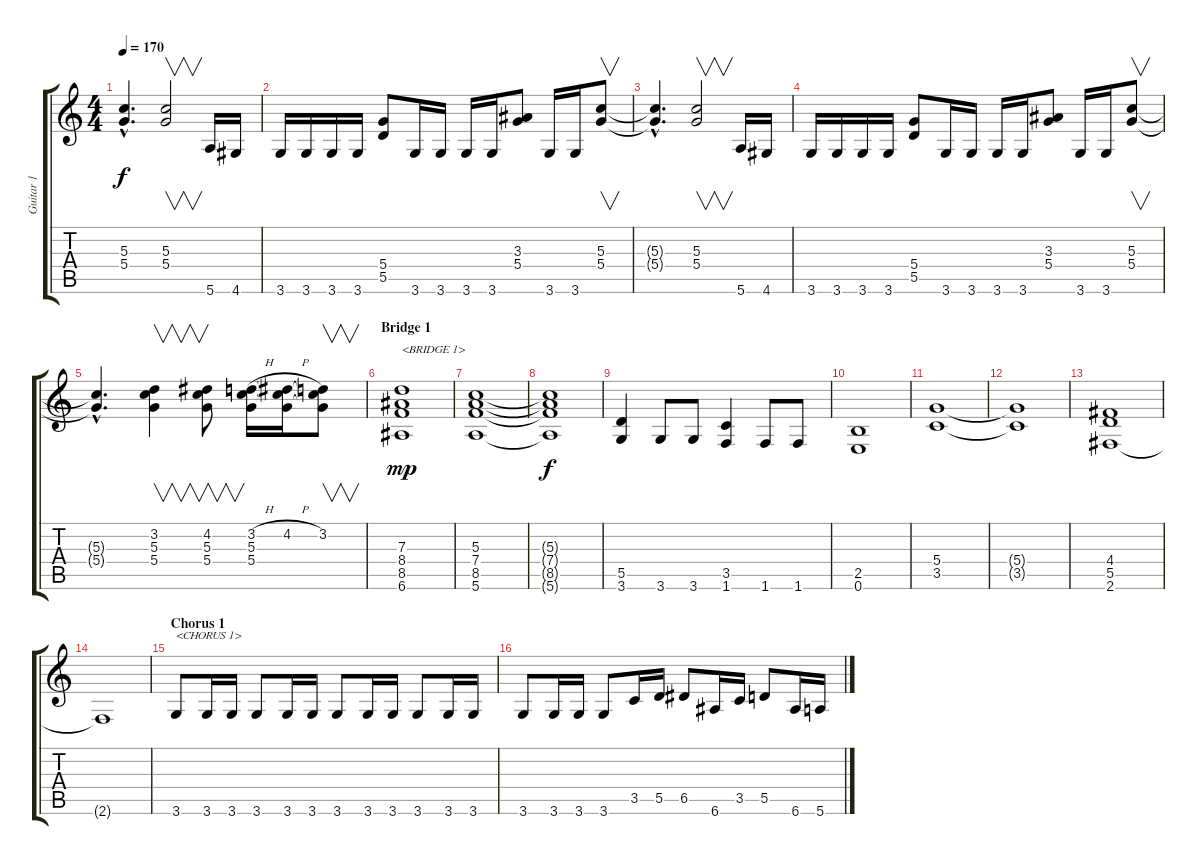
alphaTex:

\track ("Guitar 1" "Guitar 1") {instrument distortionguitar}
\staff {score tabs}
\tuning (E4 B3 G3 D3 A2 E2) {hide}
\ts (4 4)
\tempo 170
\clef g2
\ks c
(5.3{hac t} 5.4{hac t}).4{d dy f} (5.3 5.4).2{v} 5.6.16 4.6.16 |
3.6.16 3.6.16 3.6.16 3.6.16 (5.4 5.5).8 3.6.16 3.6.16 3.6.16 3.6.16 (3.3 5.4).8 3.6.16 3.6.16 (5.3 5.4).8{v} |
(5.3{hac t} 5.4{hac t}).4{d} (5.3 5.4).2{v} 5.6.16 4.6.16 |
3.6.16 3.6.16 3.6.16 3.6.16 (5.4 5.5).8 3.6.16 3.6.16 3.6.16 3.6.16 (3.3 5.4).8 3.6.16 3.6.16 (5.3 5.4).8{v} |
(5.3{hac t} 5.4{hac t}).4{d} (3.2 5.3 5.4).4{v} (4.2 5.3 5.4).8{v} (3.2{h} 5.3 5.4).16 (4.2{h} 5.3{t} 5.4{t}).16 (3.2 5.3{t} 5.4{t}).8{v} |
\section ("" "Bridge 1")
(7.3 8.4 8.5 6.6).1{txt "<BRIDGE 1>" dy mp} |
(5.3 7.4 8.5 5.6).1 |
(5.3{t} 7.4{t} 8.5{t} 5.6{t}).1{dy f} |
(5.5 3.6).4 3.6.8 3.6.8 (3.5 1.6).4 1.6.8 1.6.8 |
(2.5 0.6).1 |
(5.4 3.5).1 |
(5.4{t} 3.5{t}).1 |
(4.4 5.5 2.6).1 |
2.6{t}.1 |
\section ("" "Chorus 1")
3.6.8{txt "<CHORUS 1>"} 3.6.16 3.6.16 3.6.8 3.6.16 3.6.16 3.6.8 3.6.16 3.6.16 3.6.8 3.6.16 3.6.16 |
3.6.8 3.6.16 3.6.16 3.6.8 3.5.16 5.5.16 6.5.8 6.6.16 3.5.16 5.5.8 6.6.16 5.6.16
